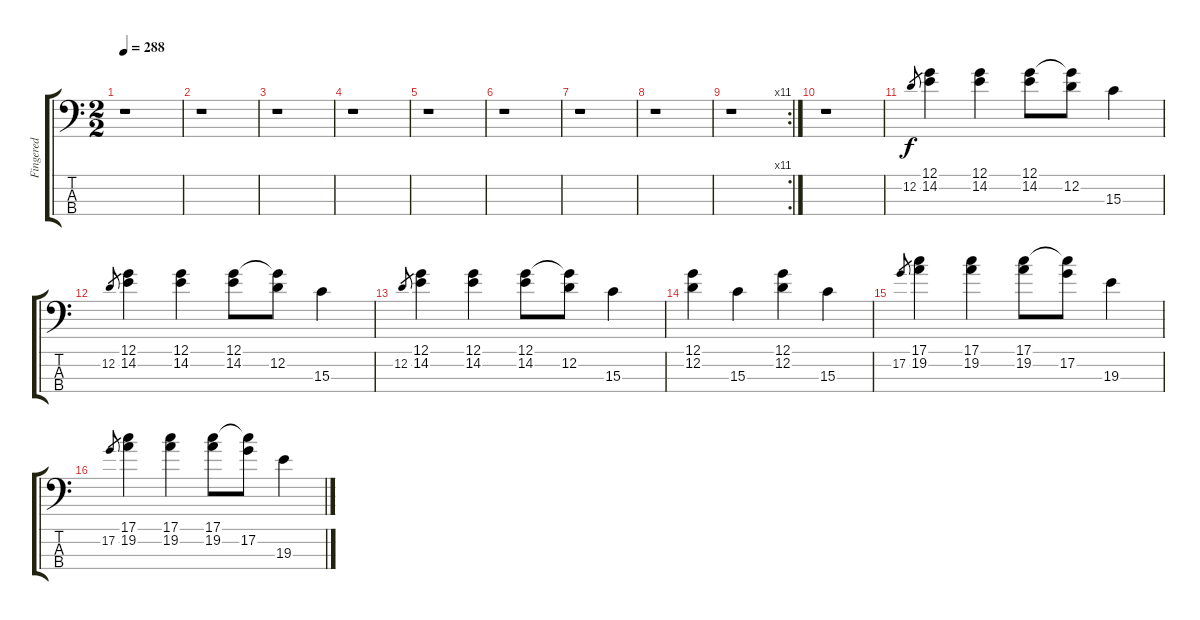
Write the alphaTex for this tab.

\track ("Fingered" "Fingered") {instrument electricbassfinger}
\staff {score tabs}
\tuning (G2 D2 A1 E1) {hide}
\ts (2 2)
\tempo 288
\clef f4
\ks c
r.1{dy f} |
r.1 |
r.1 |
r.1 |
r.1 |
r.1 |
r.1 |
r.1 |
\rc 11
r.1 |
r.1 |
12.2.8{gr} (12.1 14.2).4 (12.1 14.2).4 (12.1 14.2).8 (12.1{t} 12.2).8 15.3.4 |
12.2.8{gr} (12.1 14.2).4 (12.1 14.2).4 (12.1 14.2).8 (12.1{t} 12.2).8 15.3.4 |
12.2.8{gr} (12.1 14.2).4 (12.1 14.2).4 (12.1 14.2).8 (12.1{t} 12.2).8 15.3.4 |
(12.1 12.2).4 15.3.4 (12.1 12.2).4 15.3.4 |
17.2.8{gr} (17.1 19.2).4 (17.1 19.2).4 (17.1 19.2).8 (17.1{t} 17.2).8 19.3.4 |
17.2.8{gr} (17.1 19.2).4 (17.1 19.2).4 (17.1 19.2).8 (17.1{t} 17.2).8 19.3.4
